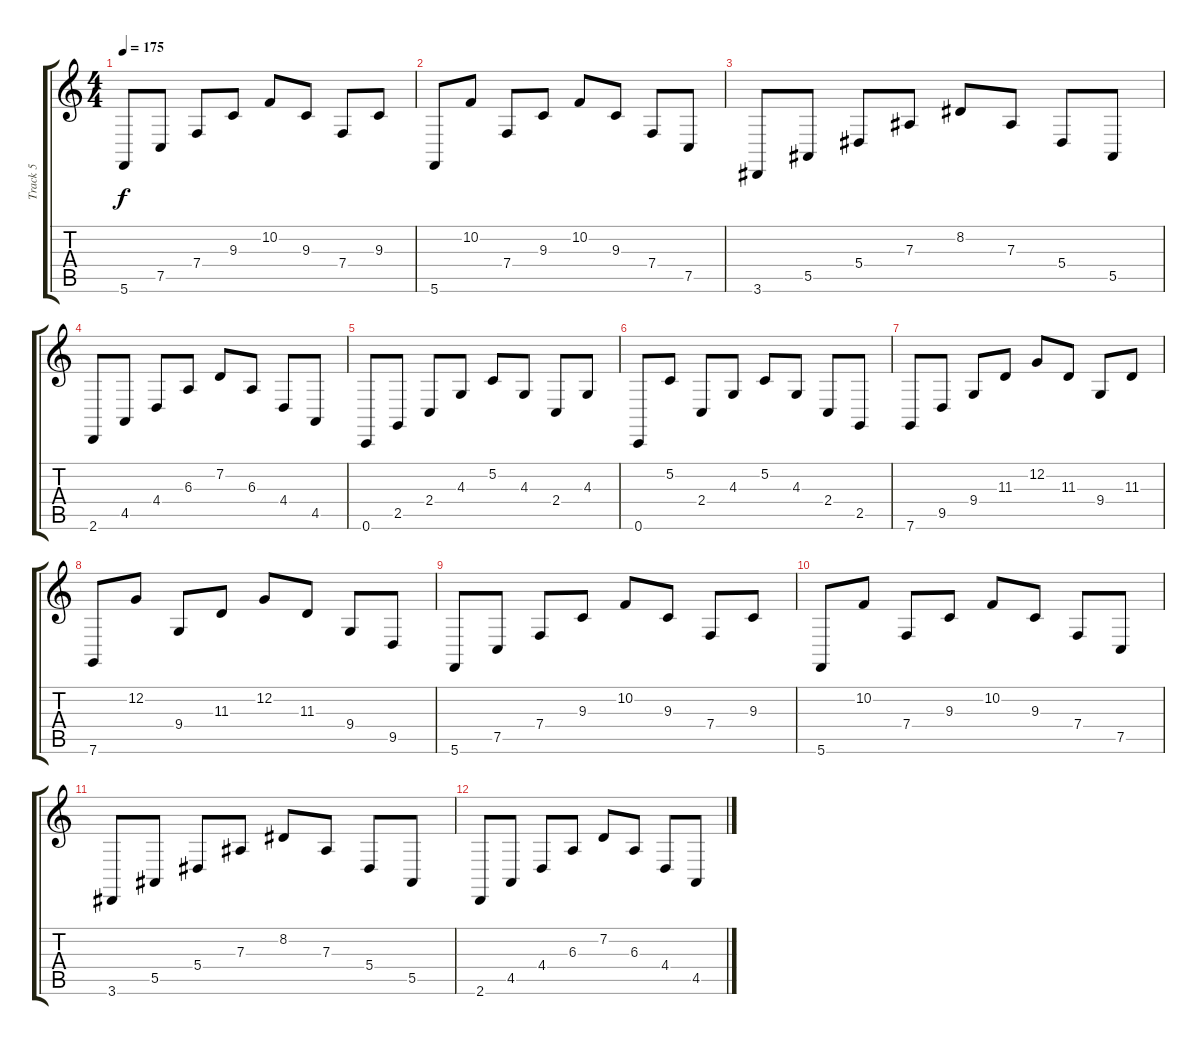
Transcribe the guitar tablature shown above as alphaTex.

\track ("Track 5" "Track 5") {instrument stringensemble1}
\staff {score tabs}
\tuning (C4 G3 Eb3 Bb2 F2 C2) {hide}
\ts (4 4)
\tempo 175
\clef g2
\ks c
5.6.8{dy f} 7.5.8 7.4.8 9.3.8 10.2.8 9.3.8 7.4.8 9.3.8 |
5.6.8 10.2.8 7.4.8 9.3.8 10.2.8 9.3.8 7.4.8 7.5.8 |
3.6.8 5.5.8 5.4.8 7.3.8 8.2.8 7.3.8 5.4.8 5.5.8 |
2.6.8 4.5.8 4.4.8 6.3.8 7.2.8 6.3.8 4.4.8 4.5.8 |
0.6.8 2.5.8 2.4.8 4.3.8 5.2.8 4.3.8 2.4.8 4.3.8 |
0.6.8 5.2.8 2.4.8 4.3.8 5.2.8 4.3.8 2.4.8 2.5.8 |
7.6.8 9.5.8 9.4.8 11.3.8 12.2.8 11.3.8 9.4.8 11.3.8 |
7.6.8 12.2.8 9.4.8 11.3.8 12.2.8 11.3.8 9.4.8 9.5.8 |
5.6.8 7.5.8 7.4.8 9.3.8 10.2.8 9.3.8 7.4.8 9.3.8 |
5.6.8 10.2.8 7.4.8 9.3.8 10.2.8 9.3.8 7.4.8 7.5.8 |
3.6.8 5.5.8 5.4.8 7.3.8 8.2.8 7.3.8 5.4.8 5.5.8 |
2.6.8 4.5.8 4.4.8 6.3.8 7.2.8 6.3.8 4.4.8 4.5.8
